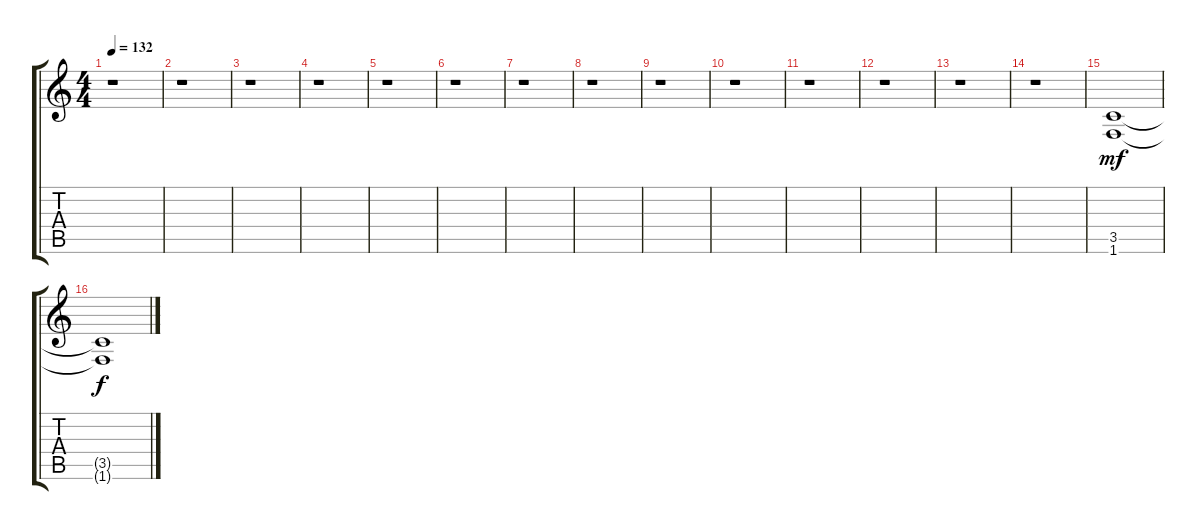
\track "" {instrument distortionguitar}
\staff {score tabs}
\tuning (E4 B3 G3 D3 A2 E2) {hide}
\ts (4 4)
\tempo 132
\clef g2
\ks c
r.1{dy mf} |
r.1 |
r.1 |
r.1 |
r.1 |
r.1 |
r.1 |
r.1 |
r.1 |
r.1 |
r.1 |
r.1 |
r.1 |
r.1 |
(3.5 1.6).1 |
(3.5{t} 1.6{t}).1{dy f}
